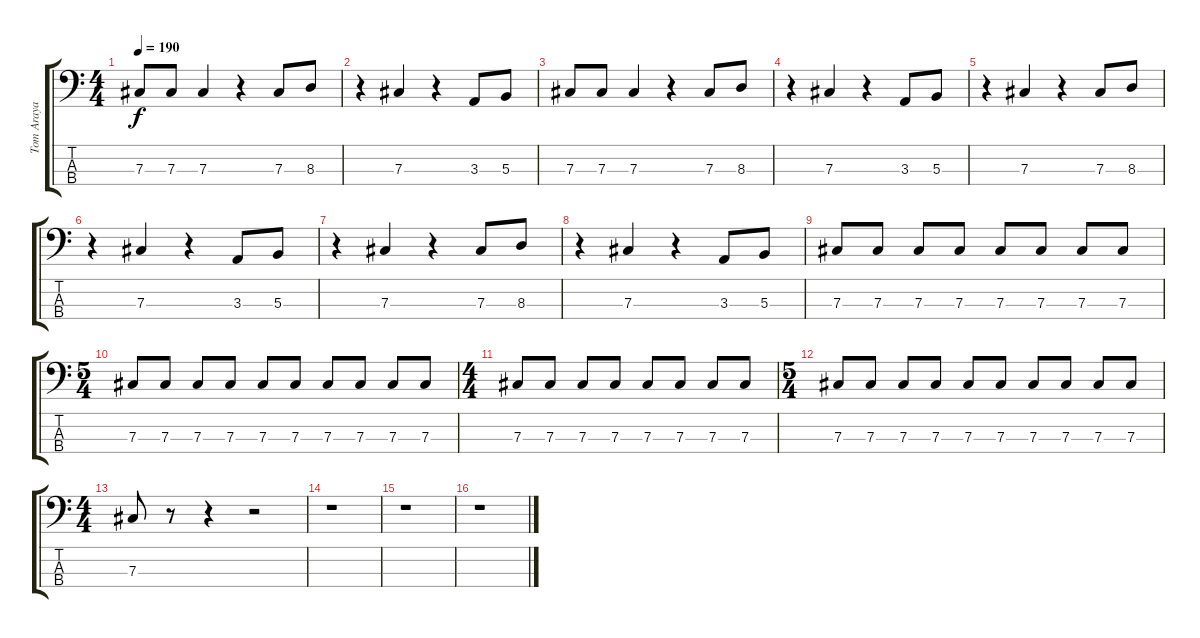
\track ("Tom Araya" "Tom Araya") {instrument electricbasspick}
\staff {score tabs}
\tuning (E2 B1 Gb1 Db1) {hide}
\ts (4 4)
\tempo 190
\clef f4
\ks c
7.3.8{dy f} 7.3.8 7.3.4 r.4 7.3.8 8.3.8 |
r.4 7.3.4 r.4 3.3.8 5.3.8 |
7.3.8 7.3.8 7.3.4 r.4 7.3.8 8.3.8 |
r.4 7.3.4 r.4 3.3.8 5.3.8 |
r.4 7.3.4 r.4 7.3.8 8.3.8 |
r.4 7.3.4 r.4 3.3.8 5.3.8 |
r.4 7.3.4 r.4 7.3.8 8.3.8 |
r.4 7.3.4 r.4 3.3.8 5.3.8 |
7.3.8 7.3.8 7.3.8 7.3.8 7.3.8 7.3.8 7.3.8 7.3.8 |
\ts (5 4)
7.3.8 7.3.8 7.3.8 7.3.8 7.3.8 7.3.8 7.3.8 7.3.8 7.3.8 7.3.8 |
\ts (4 4)
7.3.8 7.3.8 7.3.8 7.3.8 7.3.8 7.3.8 7.3.8 7.3.8 |
\ts (5 4)
7.3.8 7.3.8 7.3.8 7.3.8 7.3.8 7.3.8 7.3.8 7.3.8 7.3.8 7.3.8 |
\ts (4 4)
7.3.8 r.8 r.4 r.2 |
r.1 |
r.1 |
r.1
